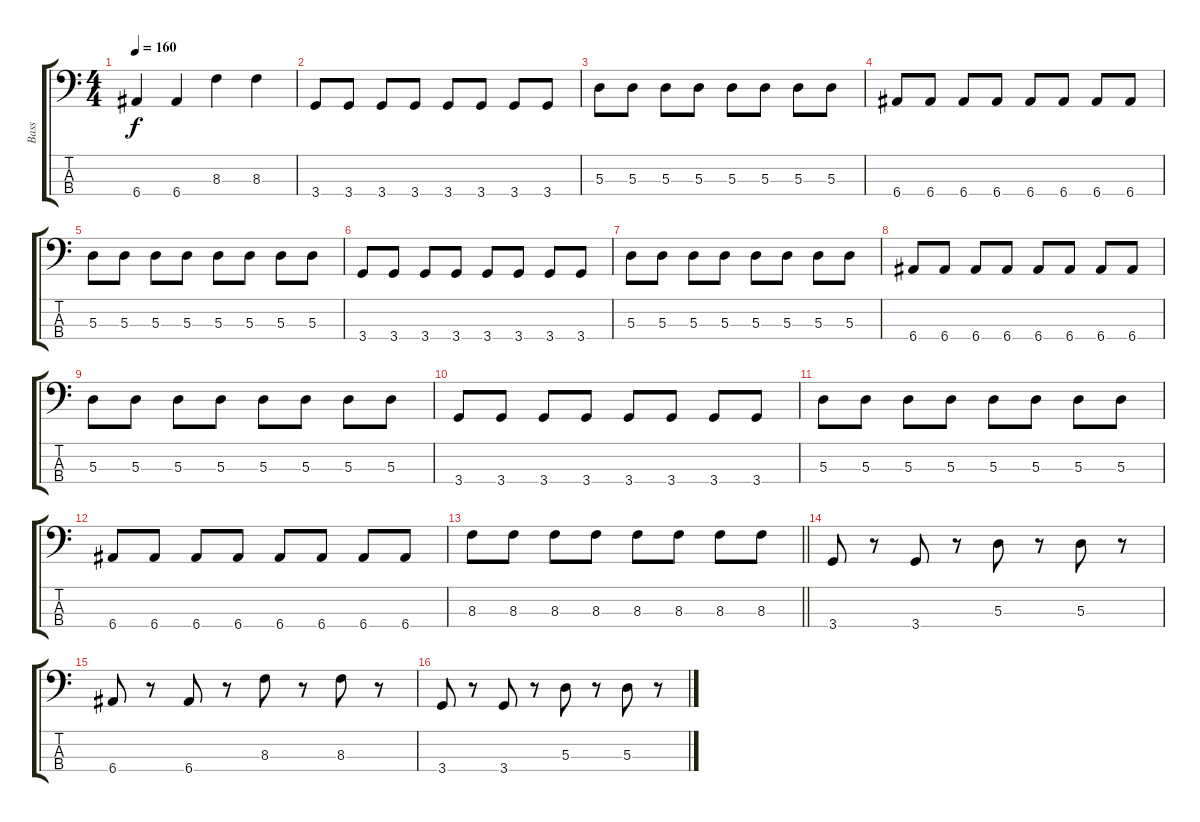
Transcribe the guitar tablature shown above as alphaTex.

\track ("Bass" "Bass") {instrument electricbassfinger}
\staff {score tabs}
\tuning (G2 D2 A1 E1) {hide}
\ts (4 4)
\tempo 160
\clef f4
\ks c
6.4.4{dy f} 6.4.4 8.3.4 8.3.4 |
3.4.8 3.4.8 3.4.8 3.4.8 3.4.8 3.4.8 3.4.8 3.4.8 |
5.3.8 5.3.8 5.3.8 5.3.8 5.3.8 5.3.8 5.3.8 5.3.8 |
6.4.8 6.4.8 6.4.8 6.4.8 6.4.8 6.4.8 6.4.8 6.4.8 |
5.3.8 5.3.8 5.3.8 5.3.8 5.3.8 5.3.8 5.3.8 5.3.8 |
3.4.8 3.4.8 3.4.8 3.4.8 3.4.8 3.4.8 3.4.8 3.4.8 |
5.3.8 5.3.8 5.3.8 5.3.8 5.3.8 5.3.8 5.3.8 5.3.8 |
6.4.8 6.4.8 6.4.8 6.4.8 6.4.8 6.4.8 6.4.8 6.4.8 |
5.3.8 5.3.8 5.3.8 5.3.8 5.3.8 5.3.8 5.3.8 5.3.8 |
3.4.8 3.4.8 3.4.8 3.4.8 3.4.8 3.4.8 3.4.8 3.4.8 |
5.3.8 5.3.8 5.3.8 5.3.8 5.3.8 5.3.8 5.3.8 5.3.8 |
6.4.8 6.4.8 6.4.8 6.4.8 6.4.8 6.4.8 6.4.8 6.4.8 |
\barLineRight lightlight
8.3.8 8.3.8 8.3.8 8.3.8 8.3.8 8.3.8 8.3.8 8.3.8 |
3.4.8 r.8 3.4.8 r.8 5.3.8 r.8 5.3.8 r.8 |
6.4.8 r.8 6.4.8 r.8 8.3.8 r.8 8.3.8 r.8 |
3.4.8 r.8 3.4.8 r.8 5.3.8 r.8 5.3.8 r.8
